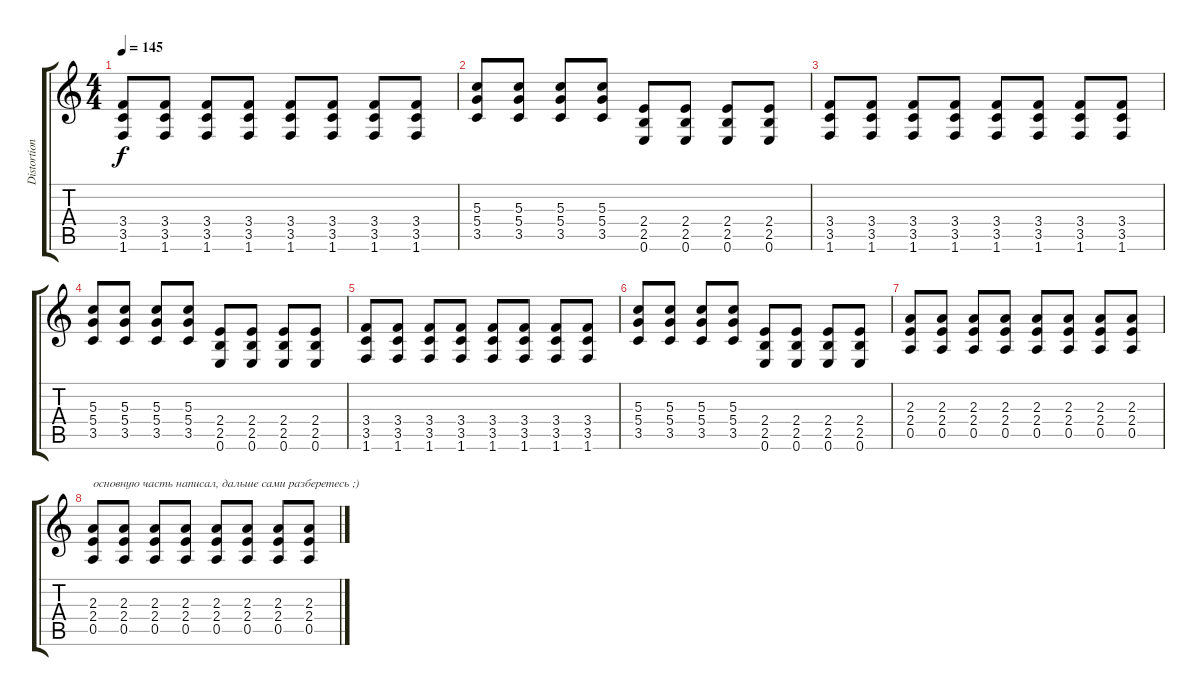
\track ("Distortion Guitar" "Distortion") {instrument distortionguitar}
\staff {score tabs}
\tuning (E4 B3 G3 D3 A2 E2) {hide}
\ts (4 4)
\tempo 145
\clef g2
\ks c
(3.4 3.5 1.6).8{dy f} (3.4 3.5 1.6).8 (3.4 3.5 1.6).8 (3.4 3.5 1.6).8 (3.4 3.5 1.6).8 (3.4 3.5 1.6).8 (3.4 3.5 1.6).8 (3.4 3.5 1.6).8 |
(5.3 5.4 3.5).8 (5.3 5.4 3.5).8 (5.3 5.4 3.5).8 (5.3 5.4 3.5).8 (2.4 2.5 0.6).8 (2.4 2.5 0.6).8 (2.4 2.5 0.6).8 (2.4 2.5 0.6).8 |
(3.4 3.5 1.6).8 (3.4 3.5 1.6).8 (3.4 3.5 1.6).8 (3.4 3.5 1.6).8 (3.4 3.5 1.6).8 (3.4 3.5 1.6).8 (3.4 3.5 1.6).8 (3.4 3.5 1.6).8 |
(5.3 5.4 3.5).8 (5.3 5.4 3.5).8 (5.3 5.4 3.5).8 (5.3 5.4 3.5).8 (2.4 2.5 0.6).8 (2.4 2.5 0.6).8 (2.4 2.5 0.6).8 (2.4 2.5 0.6).8 |
(3.4 3.5 1.6).8 (3.4 3.5 1.6).8 (3.4 3.5 1.6).8 (3.4 3.5 1.6).8 (3.4 3.5 1.6).8 (3.4 3.5 1.6).8 (3.4 3.5 1.6).8 (3.4 3.5 1.6).8 |
(5.3 5.4 3.5).8 (5.3 5.4 3.5).8 (5.3 5.4 3.5).8 (5.3 5.4 3.5).8 (2.4 2.5 0.6).8 (2.4 2.5 0.6).8 (2.4 2.5 0.6).8 (2.4 2.5 0.6).8 |
(2.3 2.4 0.5).8 (2.3 2.4 0.5).8 (2.3 2.4 0.5).8 (2.3 2.4 0.5).8 (2.3 2.4 0.5).8 (2.3 2.4 0.5).8 (2.3 2.4 0.5).8 (2.3 2.4 0.5).8 |
(2.3 2.4 0.5).8{txt "основную часть написал, дальше сами разберетесь ;)"} (2.3 2.4 0.5).8 (2.3 2.4 0.5).8 (2.3 2.4 0.5).8 (2.3 2.4 0.5).8 (2.3 2.4 0.5).8 (2.3 2.4 0.5).8 (2.3 2.4 0.5).8
